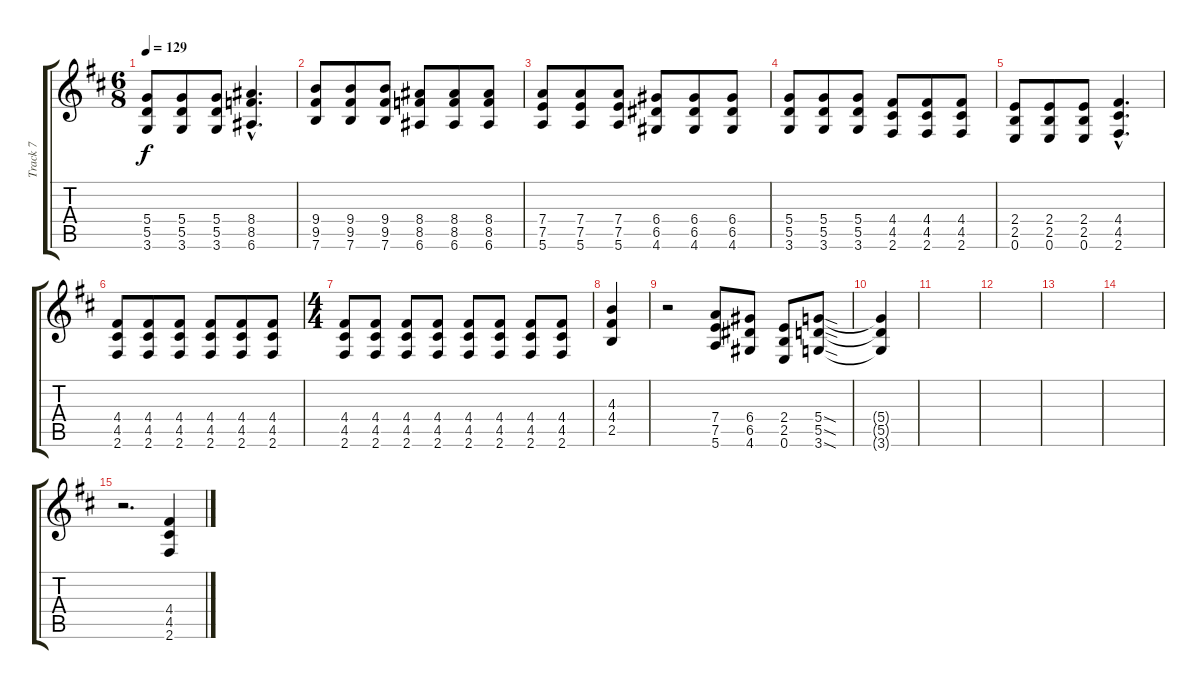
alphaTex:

\track ("Track 7" "Track 7") {instrument overdrivenguitar}
\staff {score tabs}
\tuning (E4 B3 G3 D3 A2 E2) {hide}
\ts (6 8)
\tempo 129
\clef g2
\ks d
(5.4 5.5 3.6).8{dy f} (5.4 5.5 3.6).8 (5.4 5.5 3.6).8 (8.4{hac} 8.5{hac} 6.6{hac}).4{d} |
(9.4 9.5 7.6).8 (9.4 9.5 7.6).8 (9.4 9.5 7.6).8 (8.4 8.5 6.6).8 (8.4 8.5 6.6).8 (8.4 8.5 6.6).8 |
(7.4 7.5 5.6).8 (7.4 7.5 5.6).8 (7.4 7.5 5.6).8 (6.4 6.5 4.6).8 (6.4 6.5 4.6).8 (6.4 6.5 4.6).8 |
(5.4 5.5 3.6).8 (5.4 5.5 3.6).8 (5.4 5.5 3.6).8 (4.4 4.5 2.6).8 (4.4 4.5 2.6).8 (4.4 4.5 2.6).8 |
(2.4 2.5 0.6).8 (2.4 2.5 0.6).8 (2.4 2.5 0.6).8 (4.4{hac} 4.5{hac} 2.6{hac}).4{d} |
(4.4 4.5 2.6).8 (4.4 4.5 2.6).8 (4.4 4.5 2.6).8 (4.4 4.5 2.6).8 (4.4 4.5 2.6).8 (4.4 4.5 2.6).8 |
\ts (4 4)
(4.4 4.5 2.6).8 (4.4 4.5 2.6).8 (4.4 4.5 2.6).8 (4.4 4.5 2.6).8 (4.4 4.5 2.6).8 (4.4 4.5 2.6).8 (4.4 4.5 2.6).8 (4.4 4.5 2.6).8 |
(4.3 4.4 2.5).4 |
r.2 (7.4 7.5 5.6).8 (6.4 6.5 4.6).8 (2.4 2.5 0.6).8 (5.4{sod} 5.5{sod} 3.6{sod}).8 |
(5.4{t} 5.5{t} 3.6{t}).4 |
|
|
|
|
r.2{d} (4.4 4.5 2.6).4
